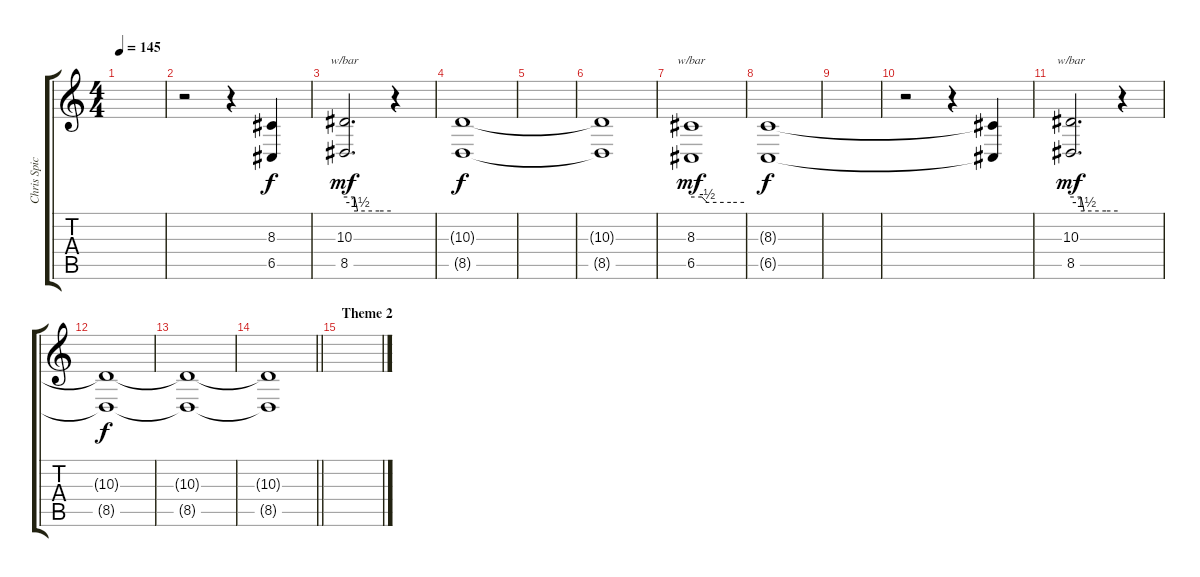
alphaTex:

\track ("Chris Spicuzza" "Chris Spic") {instrument synthstrings1}
\staff {score tabs}
\tuning (D4 A3 F3 C3 G2 C2) {hide}
\ts (4 4)
\tempo 145
\clef g2
\ks c
|
r.2 r.4 (8.3{t} 6.5{t}).4 |
(10.3 8.5).2{d tbe (custom default 0 0 13 0 17 -6 45 -6 60 -6) dy mf} r.4 |
(10.3{t} 8.5{t}).1{dy f} |
|
(10.3{t} 8.5{t}).1{volume 5} |
(8.3 6.5).1{tbe (custom default 0 0 12 0 18 -2 45 -2 60 -2) dy mf volume 10} |
(8.3{t} 6.5{t}).1{dy f} |
|
r.2 r.4 (8.3{t} 6.5{t}).4 |
(10.3 8.5).2{d tbe (custom default 0 0 13 0 17 -6 45 -6 60 -6) dy mf} r.4 |
(10.3{t} 8.5{t}).1{dy f} |
(10.3{t} 8.5{t}).1 |
\barLineRight lightlight
(10.3{t} 8.5{t}).1{volume 5} |
\section ("" "Theme 2")
